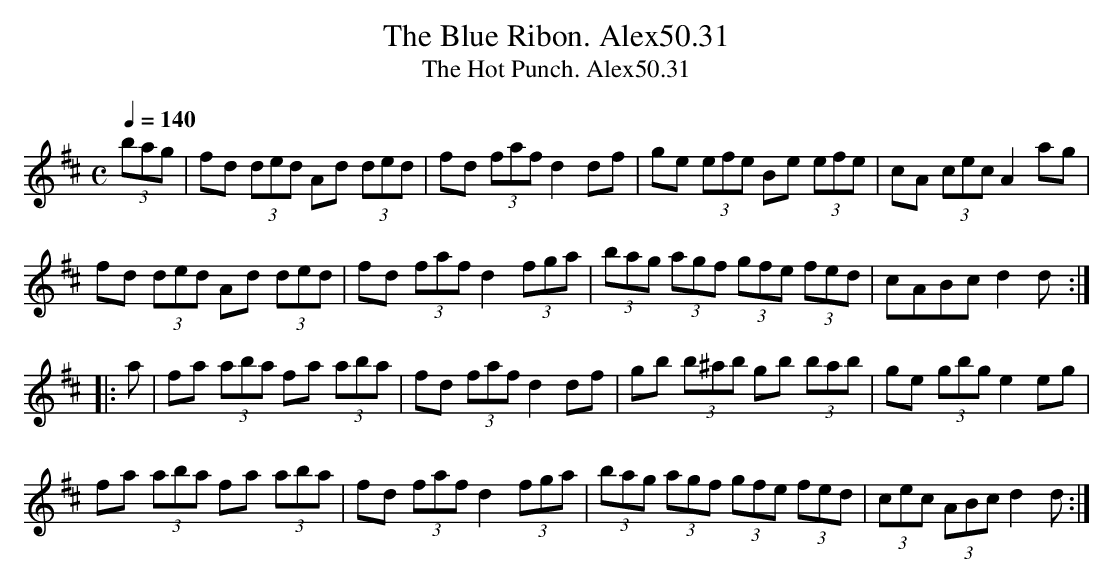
X:1
T:Blue Ribon. Alex50.31, The
T:Hot Punch. Alex50.31, The
M:C
L:1/8
Q:1/4=140
K:D
(3bag|fd (3ded Ad (3ded|fd (3faf d2 df|\
ge (3efe Be (3efe|cA (3cec A2 ag|
fd (3ded Ad (3ded|fd (3faf d2 (3fga|\
(3bag (3agf (3gfe (3fed|cABc d2 d:|
|:a|fa (3aba fa (3aba|fd (3faf d2 df|\
gb (3b^ab gb (3bab|ge (3gbg e2 eg|
fa (3aba fa (3aba|fd (3faf d2 (3fga|\
(3bag (3agf (3gfe (3fed|(3cec (3ABc d2 d:|
